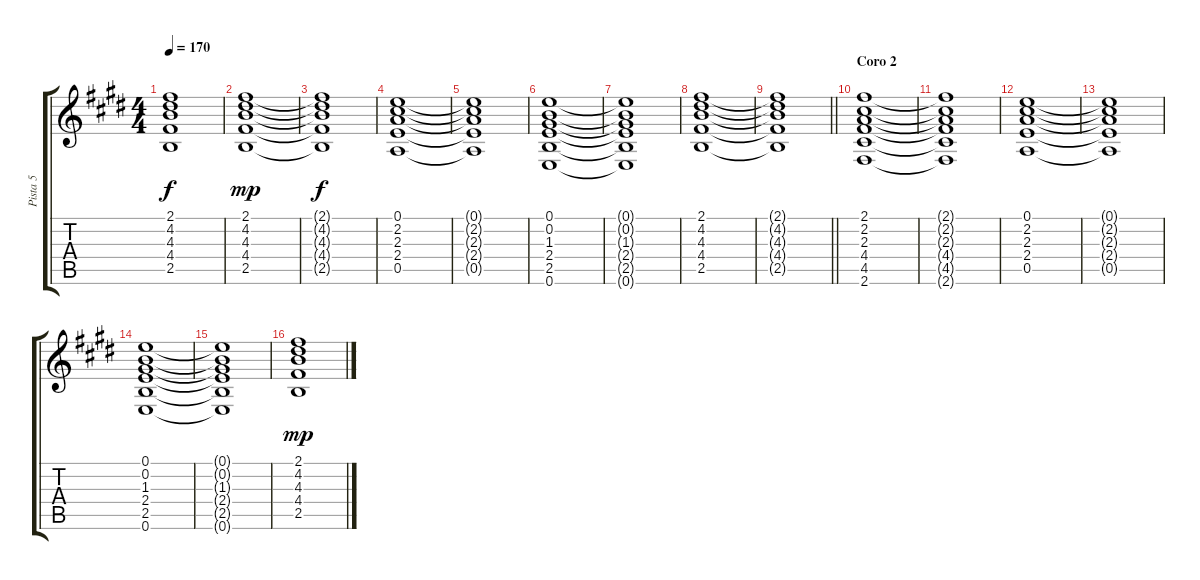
\track ("Pista 5" "Pista 5") {instrument overdrivenguitar}
\staff {score tabs}
\tuning (E4 B3 G3 D3 A2 E2) {hide}
\ts (4 4)
\tempo 170
\clef g2
\ks e
(2.1{t} 4.2{t} 4.3{t} 4.4{t} 2.5{t}).1{dy f} |
(2.1 4.2 4.3 4.4 2.5).1{dy mp} |
(2.1{t} 4.2{t} 4.3{t} 4.4{t} 2.5{t}).1{dy f} |
(0.1 2.2 2.3 2.4 0.5).1 |
(0.1{t} 2.2{t} 2.3{t} 2.4{t} 0.5{t}).1 |
(0.1 0.2 1.3 2.4 2.5 0.6).1 |
(0.1{t} 0.2{t} 1.3{t} 2.4{t} 2.5{t} 0.6{t}).1 |
(2.1 4.2 4.3 4.4 2.5).1 |
\barLineRight lightlight
(2.1{t} 4.2{t} 4.3{t} 4.4{t} 2.5{t}).1 |
\section ("" "Coro 2")
(2.1 2.2 2.3 4.4 4.5 2.6).1 |
(2.1{t} 2.2{t} 2.3{t} 4.4{t} 4.5{t} 2.6{t}).1 |
(0.1 2.2 2.3 2.4 0.5).1 |
(0.1{t} 2.2{t} 2.3{t} 2.4{t} 0.5{t}).1 |
(0.1 0.2 1.3 2.4 2.5 0.6).1 |
(0.1{t} 0.2{t} 1.3{t} 2.4{t} 2.5{t} 0.6{t}).1 |
(2.1 4.2 4.3 4.4 2.5).1{dy mp}
